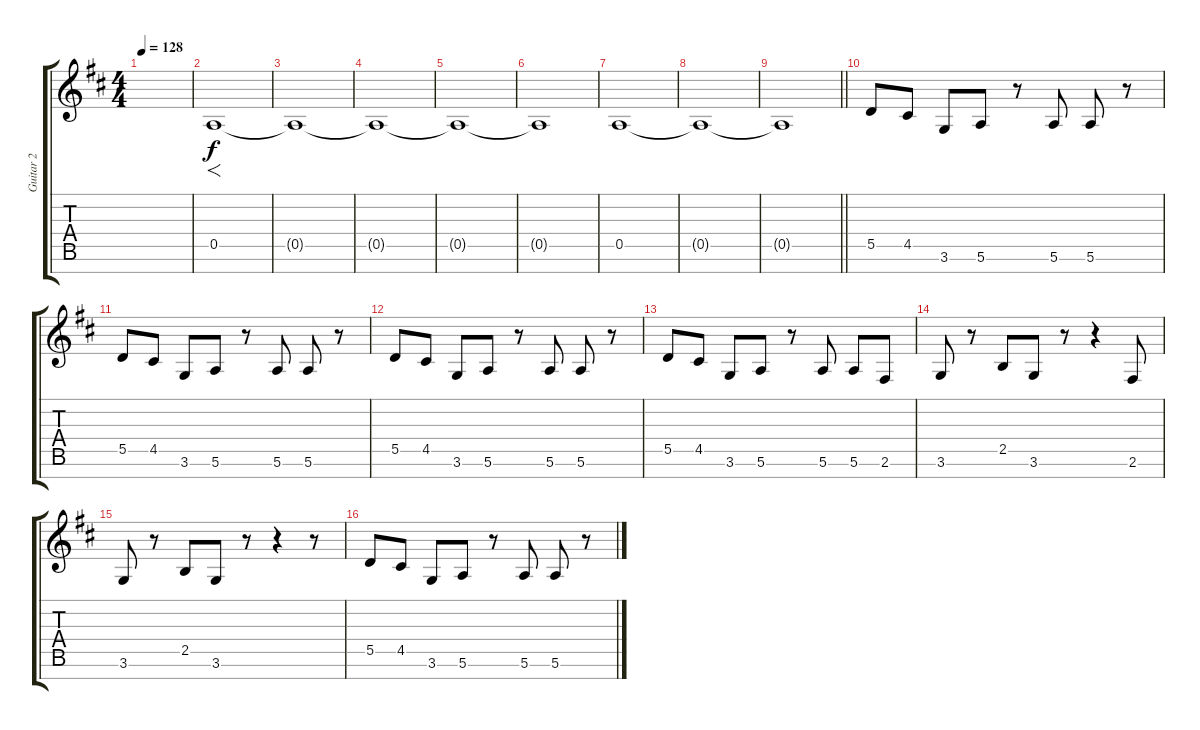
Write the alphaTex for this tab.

\track ("Guitar 2" "Guitar 2") {instrument overdrivenguitar}
\staff {score tabs}
\tuning (E4 B3 G3 D3 A2 E2 B1) {hide}
\ts (4 4)
\tempo 128
\clef g2
\ks d
|
0.5.1{f instrument pad8sweep} |
0.5{t}.1{dy f} |
0.5{t}.1 |
0.5{t}.1 |
0.5{t}.1 |
0.5.1 |
0.5{t}.1 |
\barLineRight lightlight
0.5{t}.1 |
5.5.8{volume 16 instrument overdrivenguitar} 4.5.8 3.6.8 5.6.8 r.8 5.6.8 5.6.8 r.8 |
5.5.8 4.5.8 3.6.8 5.6.8 r.8 5.6.8 5.6.8 r.8 |
5.5.8 4.5.8 3.6.8 5.6.8 r.8 5.6.8 5.6.8 r.8 |
5.5.8 4.5.8 3.6.8 5.6.8 r.8 5.6.8 5.6.8 2.6.8 |
3.6.8 r.8 2.5.8 3.6.8 r.8 r.4 2.6.8 |
3.6.8 r.8 2.5.8 3.6.8 r.8 r.4 r.8 |
5.5.8 4.5.8 3.6.8 5.6.8 r.8 5.6.8 5.6.8 r.8
